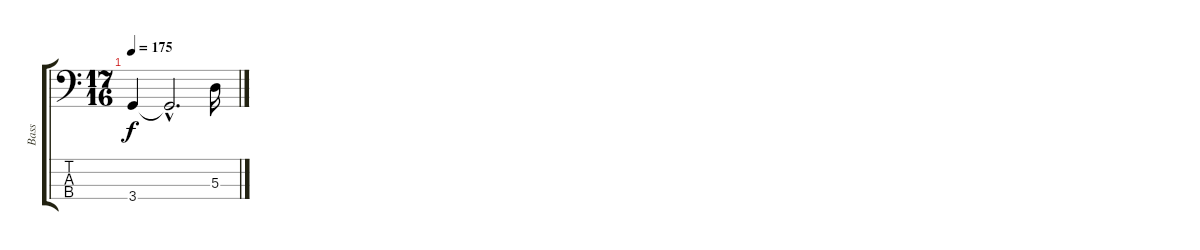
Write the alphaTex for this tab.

\track ("Bass" "Bass") {instrument electricbassfinger}
\staff {score tabs}
\tuning (G2 D2 A1 E1) {hide}
\ts (17 16)
\tempo 175
\clef f4
\ks c
3.4{t}.4{dy f} 3.4{hac t}.2{d} 5.3.16
